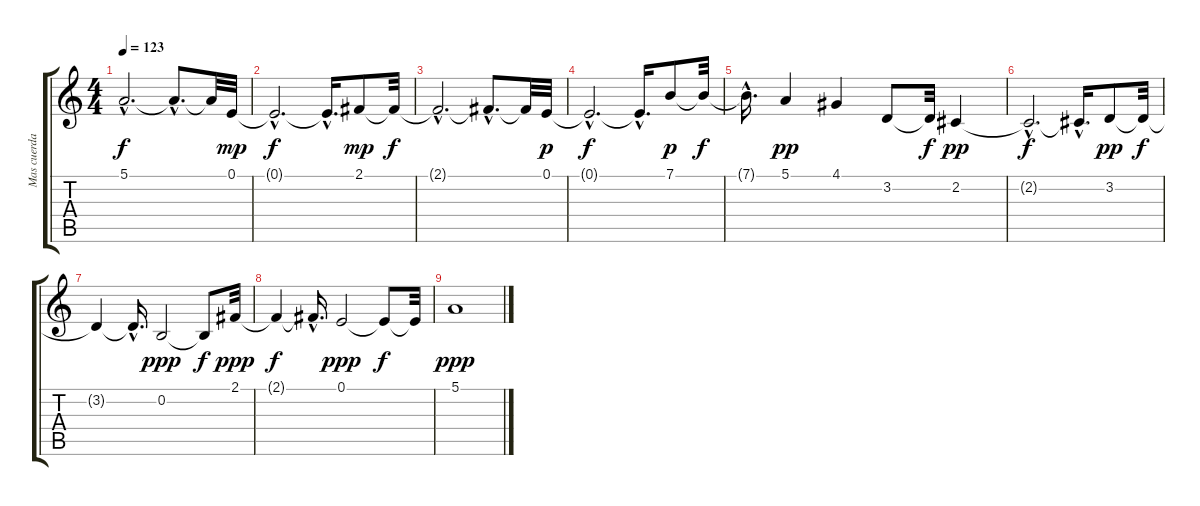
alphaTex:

\track ("Mas cuerdas" "Mas cuerda") {instrument stringensemble1}
\staff {score tabs}
\tuning (E4 B3 G3 D3 A2 E2) {hide}
\ts (4 4)
\tempo 123
\clef g2
\ks c
5.1{hac t}.2{d dy f} 5.1{hac t}.8{d} 5.1{t}.32 0.1.32{dy mp} |
0.1{hac t}.2{d dy f} 0.1{hac t}.16{d} 2.1.8{dy mp} 2.1{t}.32{dy f} |
2.1{hac t}.2{d} 2.1{hac t}.8{d} 2.1{t}.32 0.1.32{dy p} |
0.1{hac t}.2{d dy f} 0.1{hac t}.16{d} 7.1.8{dy p} 7.1{t}.32{dy f} |
7.1{hac t}.16{d} 5.1.4{dy pp} 4.1.4 3.2.8 3.2{t}.32{dy f} 2.2.4{dy pp} |
2.2{hac t}.2{d dy f} 2.2{hac t}.16{d} 3.2.8{dy pp} 3.2{t}.32{dy f} |
3.2{t}.4 3.2{hac t}.16{d} 0.2.2{dy ppp} 0.2{t}.8{dy f} 2.1.32{dy ppp} |
2.1{t}.4{dy f} 2.1{hac t}.16{d} 0.1.2{dy ppp} 0.1{t}.8{dy f} 0.1{t}.32 |
5.1.1{dy ppp}
